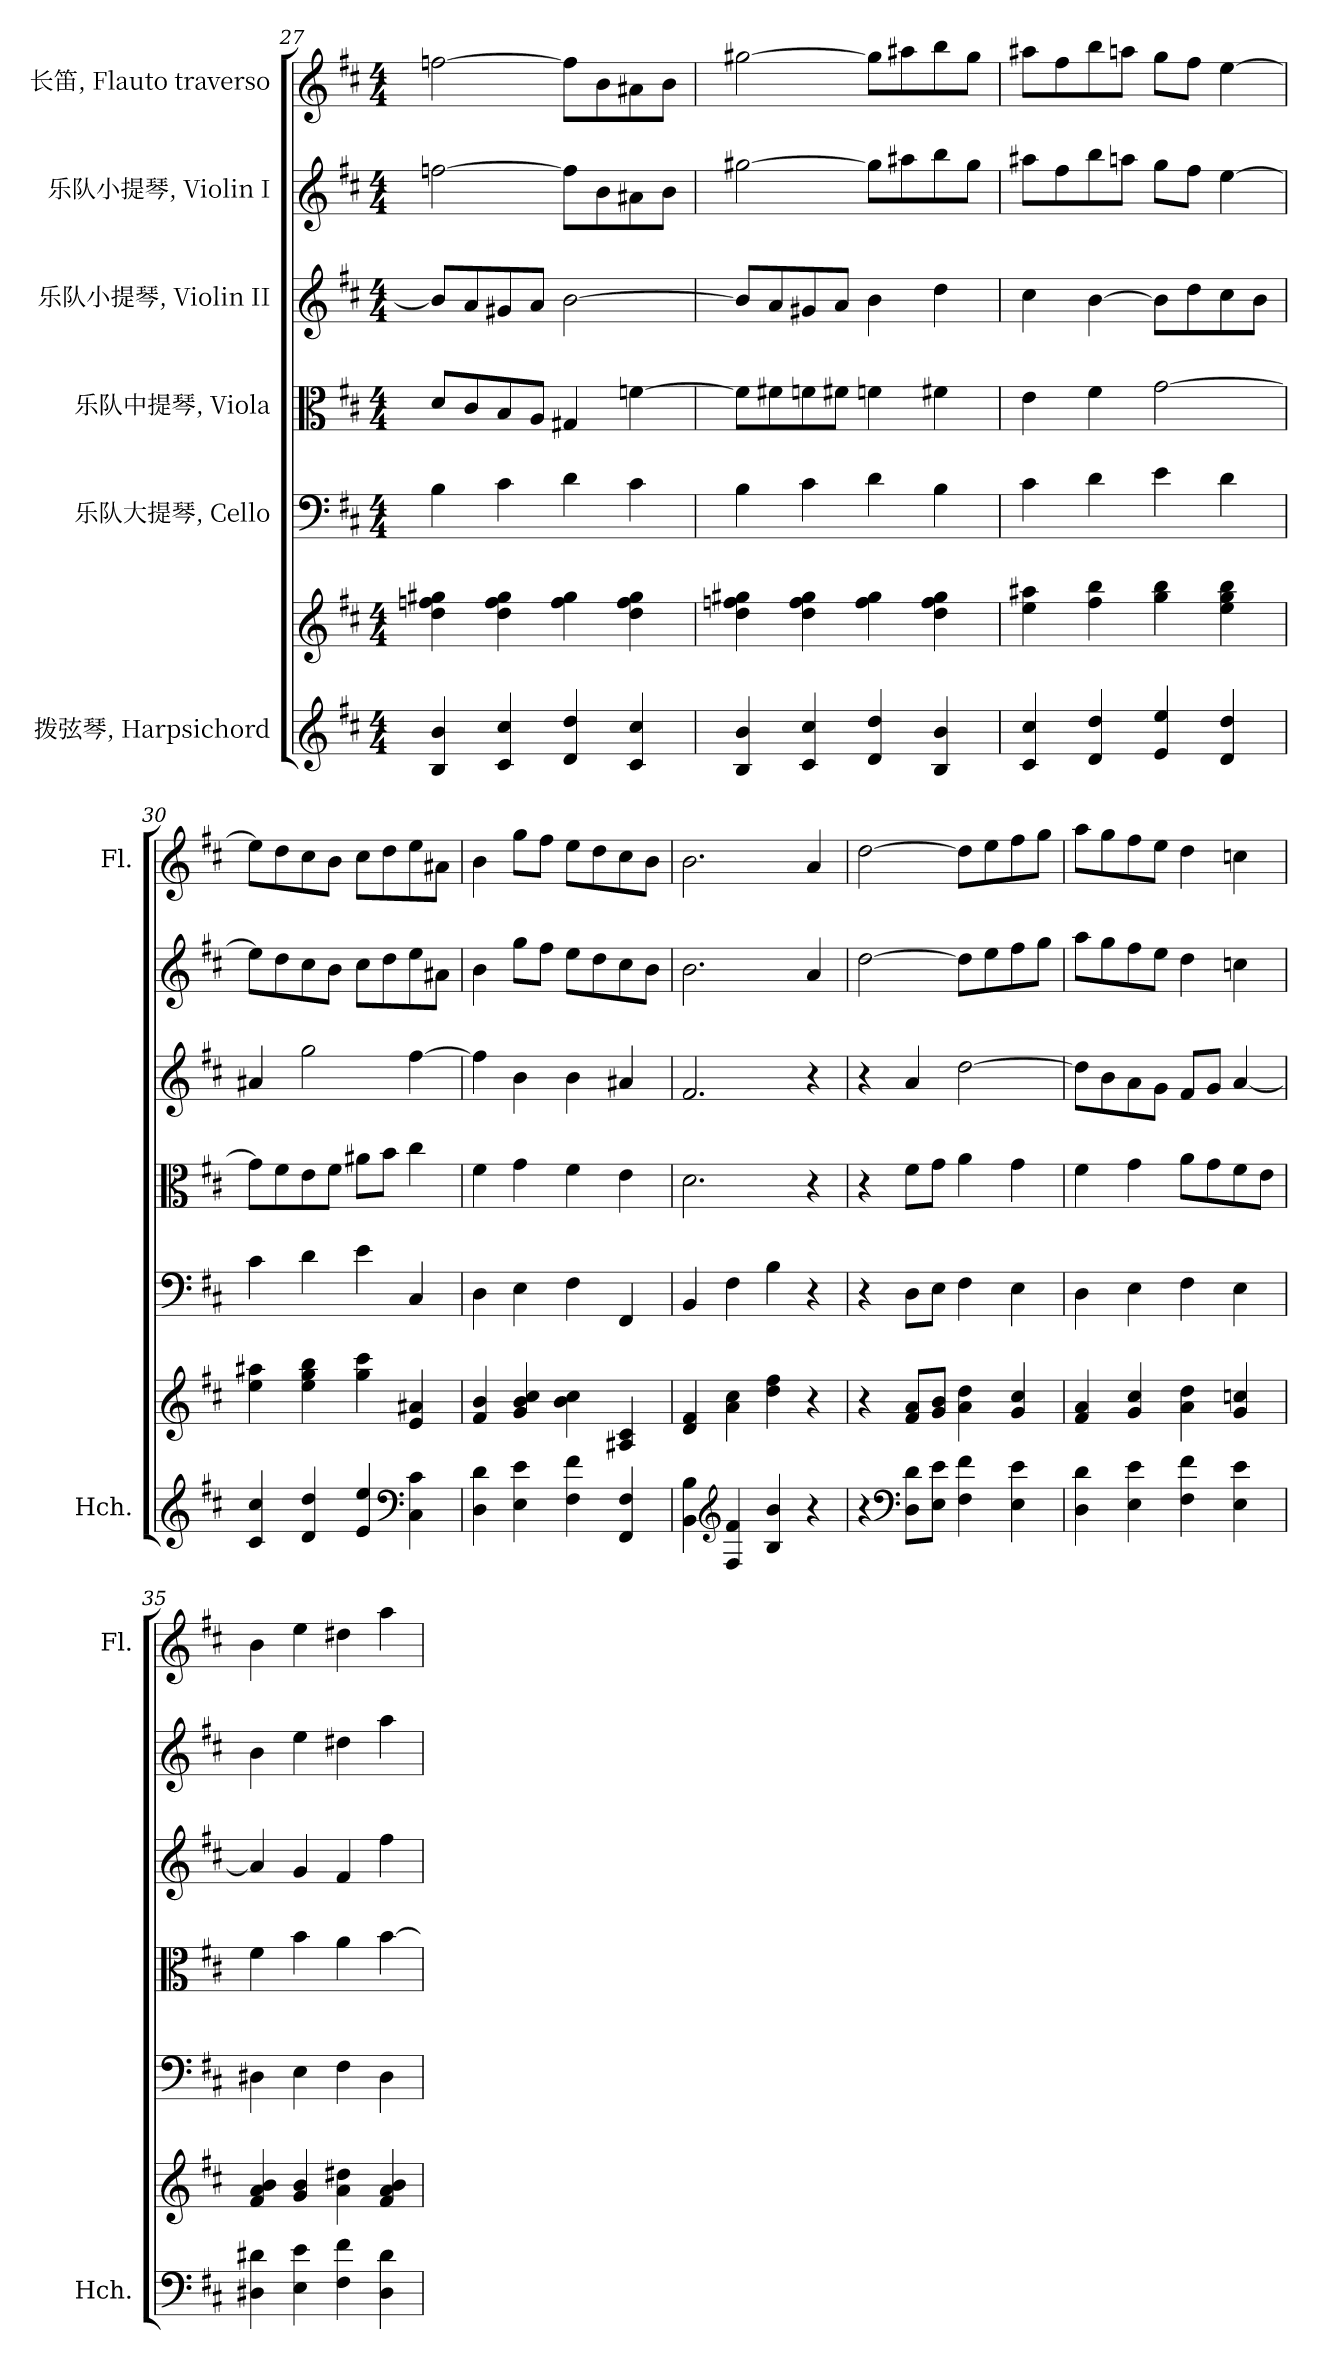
**kern	**kern	**kern	**kern	**kern	**kern	**kern
*part6	*part6	*part5	*part4	*part3	*part2	*part1
*staff7	*staff6	*staff5	*staff4	*staff3	*staff2	*staff1
*I"拨弦琴, Harpsichord	*	*I"乐队大提琴, Cello	*I"乐队中提琴, Viola	*I"乐队小提琴, Violin II	*I"乐队小提琴, Violin I	*I"长笛, Flauto traverso
*I'Hch.	*	*	*	*	*	*I'Fl.
*clefG2	*clefG2	*clefF4	*clefC3	*clefG2	*clefG2	*clefG2
*k[f#c#]	*k[f#c#]	*k[f#c#]	*k[f#c#]	*k[f#c#]	*k[f#c#]	*k[f#c#]
*M4/4	*M4/4	*M4/4	*M4/4	*M4/4	*M4/4	*M4/4
=27	=27	=27	=27	=27	=27	=27
4B/ 4b/	4dd\ 4ffn\ 4gg#X\	4B\	8d/L	8b/L]	[2ffn\	[2ffn\
.	.	.	8c#/	8a/	.	.
4c#/ 4cc#/	4dd\ 4ff\ 4gg#\	4c#\	8B/	8g#X/	.	.
.	.	.	8A/J	8a/J	.	.
4d/ 4dd/	4ff\ 4gg#\	4d\	4G#X/	[2b\	8ff\L]	8ff\L]
.	.	.	.	.	8b\	8b\
4c#/ 4cc#/	4dd\ 4ff\ 4gg#\	4c#\	[4fn\	.	8a#X\	8a#X\
.	.	.	.	.	8b\J	8b\J
!!LO:PB:g=z
=28	=28	=28	=28	=28	=28	=28
4B/ 4b/	4dd\ 4ffn\ 4gg#X\	4B\	8f\L]	8b/L]	[2gg#X\	[2gg#X\
.	.	.	8f#X\	8a/	.	.
4c#/ 4cc#/	4dd\ 4ff\ 4gg#\	4c#\	8fn\	8g#X/	.	.
.	.	.	8f#X\J	8a/J	.	.
4d/ 4dd/	4ff\ 4gg#\	4d\	4fn\	4b\	8gg#\L]	8gg#\L]
.	.	.	.	.	8aa#X\	8aa#X\
4B/ 4b/	4dd\ 4ff\ 4gg#\	4B\	4f#X\	4dd\	8bb\	8bb\
.	.	.	.	.	8gg#\J	8gg#\J
=29	=29	=29	=29	=29	=29	=29
4c#/ 4cc#/	4ee\ 4aa#X\	4c#\	4e\	4cc#\	8aa#X\L	8aa#X\L
.	.	.	.	.	8ff#\	8ff#\
4d/ 4dd/	4ff#\ 4bb\	4d\	4f#\	[4b\	8bb\	8bb\
.	.	.	.	.	8aan\J	8aan\J
4e/ 4ee/	4gg\ 4bb\	4e\	[2g\	8b\L]	8gg\L	8gg\L
.	.	.	.	8dd\	8ff#\J	8ff#\J
4d/ 4dd/	4ee\ 4gg\ 4bb\	4d\	.	8cc#\	[4ee\	[4ee\
.	.	.	.	8b\J	.	.
=30	=30	=30	=30	=30	=30	=30
4c#/ 4cc#/	4ee\ 4aa#X\	4c#\	8g\L]	4a#X/	8ee\L]	8ee\L]
.	.	.	8f#\	.	8dd\	8dd\
4d/ 4dd/	4ee\ 4gg\ 4bb\	4d\	8e\	2gg\	8cc#\	8cc#\
.	.	.	8f#\J	.	8b\J	8b\J
4e/ 4ee/	4gg\ 4ccc#\	4e\	8a#X\L	.	8cc#\L	8cc#\L
.	.	.	8b\J	.	8dd\	8dd\
*clefF4	*	*	*	*	*	*
4C#\ 4c#\	4e/ 4a#X/	4C#/	4cc#\	[4ff#\	8ee\	8ee\
.	.	.	.	.	8a#X\J	8a#X\J
!!LO:PB:g=z
=31	=31	=31	=31	=31	=31	=31
4D\ 4d\	4f#/ 4b/	4D\	4f#\	4ff#\]	4b\	4b\
4E\ 4e\	4g/ 4b/ 4cc#/	4E\	4g\	4b\	8gg\L	8gg\L
.	.	.	.	.	8ff#\J	8ff#\J
4F#\ 4f#\	4b\ 4cc#\	4F#\	4f#\	4b\	8ee\L	8ee\L
.	.	.	.	.	8dd\	8dd\
4FF#/ 4F#/	4A#X/ 4c#/	4FF#/	4e\	4a#X/	8cc#\	8cc#\
.	.	.	.	.	8b\J	8b\J
=32	=32	=32	=32	=32	=32	=32
4BB\ 4B\	4d/ 4f#/	4BB/	2.d\	2.f#/	2.b\	2.b\
*clefG2	*	*	*	*	*	*
4F#/ 4f#/	4a\ 4cc#\	4F#\	.	.	.	.
4B/ 4b/	4dd\ 4ff#\	4B\	.	.	.	.
4r	4r	4r	4r	4r	4a/	4a/
=33	=33	=33	=33	=33	=33	=33
4r	4r	4r	4r	4r	[2dd\	[2dd\
*clefF4	*	*	*	*	*	*
8D\ 8d\L	8f#/ 8a/L	8D\L	8f#\L	4a/	.	.
8E\ 8e\J	8g/ 8b/J	8E\J	8g\J	.	.	.
4F#\ 4f#\	4a\ 4dd\	4F#\	4a\	[2dd\	8dd\L]	8dd\L]
.	.	.	.	.	8ee\	8ee\
4E\ 4e\	4g/ 4cc#/	4E\	4g\	.	8ff#\	8ff#\
.	.	.	.	.	8gg\J	8gg\J
=34	=34	=34	=34	=34	=34	=34
4D\ 4d\	4f#/ 4a/	4D\	4f#\	8dd\L]	8aa\L	8aa\L
.	.	.	.	8b\	8gg\	8gg\
4E\ 4e\	4g/ 4cc#/	4E\	4g\	8a\	8ff#\	8ff#\
.	.	.	.	8g\J	8ee\J	8ee\J
4F#\ 4f#\	4a\ 4dd\	4F#\	8a\L	8f#/L	4dd\	4dd\
.	.	.	8g\	8g/J	.	.
4E\ 4e\	4g/ 4ccn/	4E\	8f#\	[4a/	4ccn\	4ccn\
.	.	.	8e\J	.	.	.
=35	=35	=35	=35	=35	=35	=35
4D#X\ 4d#X\	4f#/ 4a/ 4b/	4D#X\	4f#\	4a/]	4b\	4b\
4E\ 4e\	4g/ 4b/	4E\	4b\	4g/	4ee\	4ee\
4F#\ 4f#\	4a\ 4dd#X\	4F#\	4a\	4f#/	4dd#X\	4dd#X\
4D#\ 4d#\	4f#/ 4a/ 4b/	4D#\	[4b\	4ff#\	4aa\	4aa\
=	=	=	=	=	=	=
*-	*-	*-	*-	*-	*-	*-
